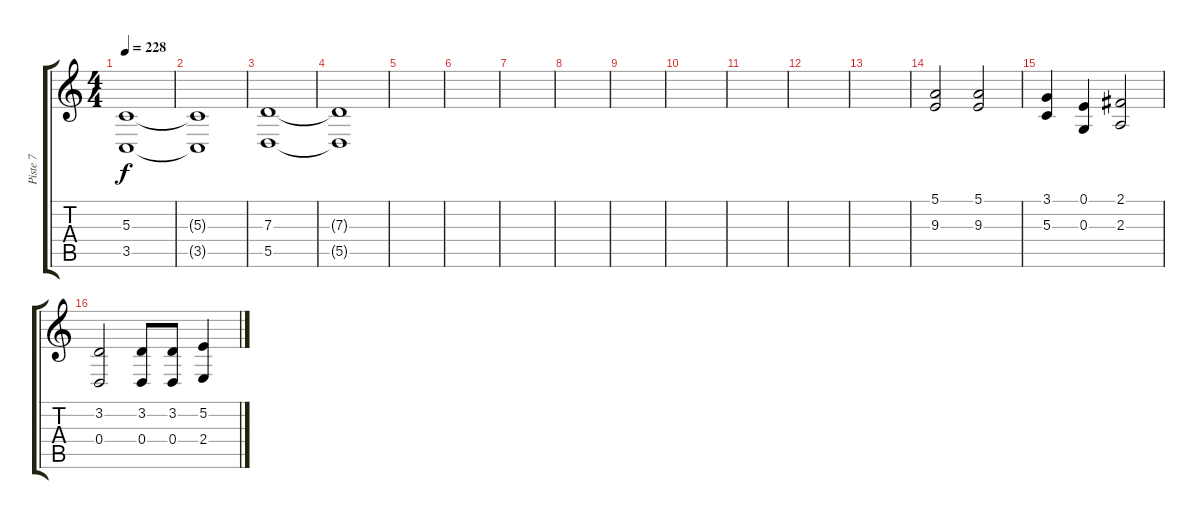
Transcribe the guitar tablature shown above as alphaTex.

\track ("Piste 7" "Piste 7") {instrument synthvoice}
\staff {score tabs}
\tuning (E4 B3 G3 D3 A2 E2) {hide}
\ts (4 4)
\tempo 228
\clef g2
\ks c
(5.3 3.5).1{dy f} |
(5.3{t} 3.5{t}).1 |
(7.3 5.5).1 |
(7.3{t} 5.5{t}).1 |
|
|
|
|
|
|
|
|
|
(5.1 9.3).2 (5.1 9.3).2 |
(3.1 5.3).4 (0.1 0.3).4 (2.1 2.3).2 |
(3.2 0.4).2 (3.2 0.4).8 (3.2 0.4).8 (5.2 2.4).4
